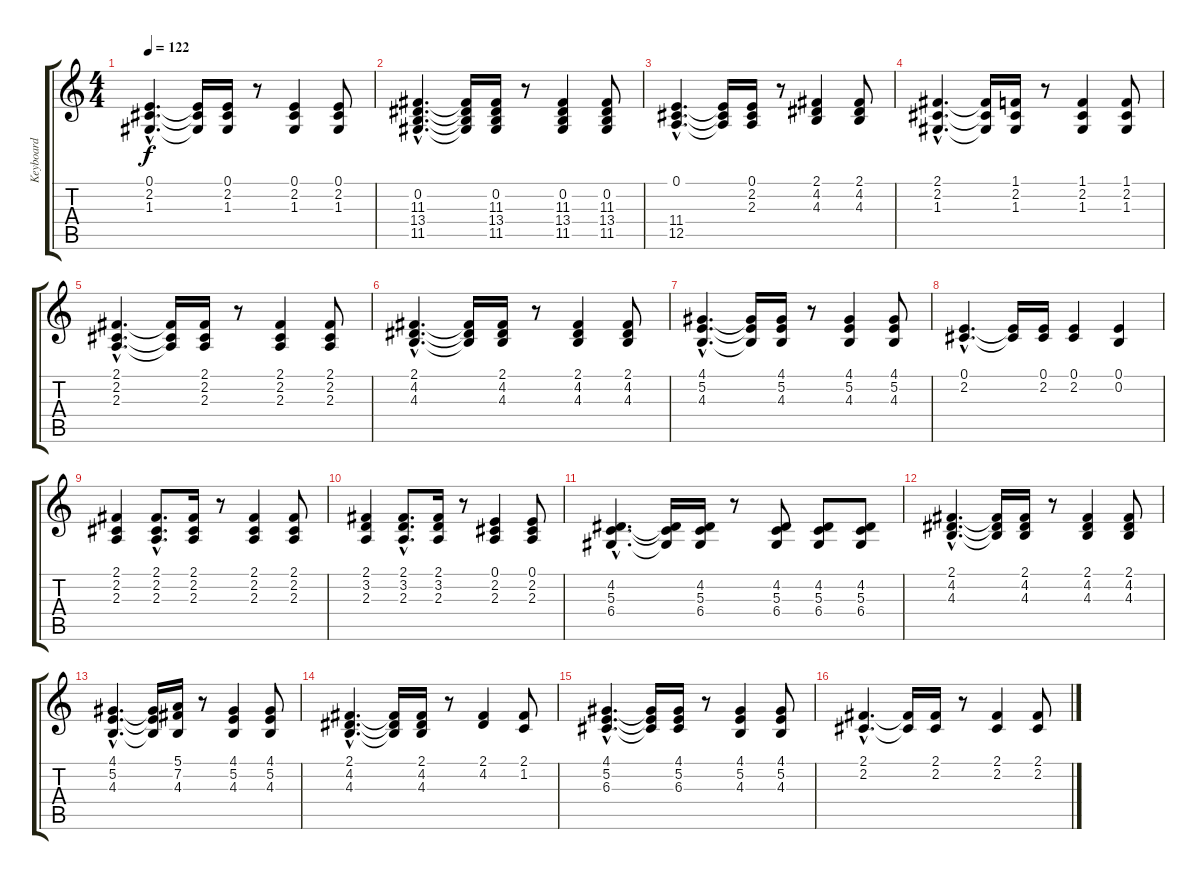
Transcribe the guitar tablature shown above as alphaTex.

\track ("Keyboard" "Keyboard") {instrument electricgrandpiano}
\staff {score tabs}
\tuning (E4 B3 G3 D3 A2 E2) {hide}
\ts (4 4)
\tempo 122
\clef g2
\ks c
(0.1{hac} 2.2{hac} 1.3{hac}).4{d dy f} (0.1{t} 2.2{t} 1.3{t}).16 (0.1 2.2 1.3).16 r.8 (0.1 2.2 1.3).4 (0.1 2.2 1.3).8 |
(0.2{hac} 11.3{hac} 13.4{hac} 11.5{hac}).4{d} (0.2{t} 11.3{t} 13.4{t} 11.5{t}).16 (0.2 11.3 13.4 11.5).16 r.8 (0.2 11.3 13.4 11.5).4 (0.2 11.3 13.4 11.5).8 |
(0.1{hac} 11.4{hac} 12.5{hac}).4{d} (0.1{t} 11.4{t} 12.5{t}).16 (0.1 2.2 2.3).16 r.8 (2.1 4.2 4.3).4 (2.1 4.2 4.3).8 |
(2.1{hac} 2.2{hac} 1.3{hac}).4{d} (2.1{t} 2.2{t} 1.3{t}).16 (1.1 2.2 1.3).16 r.8 (1.1 2.2 1.3).4 (1.1 2.2 1.3).8 |
(2.1{hac} 2.2{hac} 2.3{hac}).4{d} (2.1{t} 2.2{t} 2.3{t}).16 (2.1 2.2 2.3).16 r.8 (2.1 2.2 2.3).4 (2.1 2.2 2.3).8 |
(2.1{hac} 4.2{hac} 4.3{hac}).4{d} (2.1{t} 4.2{t} 4.3{t}).16 (2.1 4.2 4.3).16 r.8 (2.1 4.2 4.3).4 (2.1 4.2 4.3).8 |
(4.1{hac} 5.2{hac} 4.3{hac}).4{d} (4.1{t} 5.2{t} 4.3{t}).16 (4.1 5.2 4.3).16 r.8 (4.1 5.2 4.3).4 (4.1 5.2 4.3).8 |
(0.1{hac} 2.2{hac}).4{d} (0.1{t} 2.2{t}).16 (0.1 2.2).16 (0.1 2.2).4 (0.1 0.2).4 |
(2.1 2.2 2.3).4 (2.1{hac} 2.2{hac} 2.3{hac}).8{d} (2.1 2.2 2.3).16 r.8 (2.1 2.2 2.3).4 (2.1 2.2 2.3).8 |
(2.1 3.2 2.3).4 (2.1{hac} 3.2{hac} 2.3{hac}).8{d} (2.1 3.2 2.3).16 r.8 (0.1 2.2 2.3).4 (0.1 2.2 2.3).8 |
(4.2{hac} 5.3{hac} 6.4{hac}).4{d} (4.2{t} 5.3{t} 6.4{t}).16 (4.2 5.3 6.4).16 r.8 (4.2 5.3 6.4).8 (4.2 5.3 6.4).8 (4.2 5.3 6.4).8 |
(2.1{hac} 4.2{hac} 4.3{hac}).4{d} (2.1{t} 4.2{t} 4.3{t}).16 (2.1 4.2 4.3).16 r.8 (2.1 4.2 4.3).4 (2.1 4.2 4.3).8 |
(4.1{hac} 5.2{hac} 4.3{hac}).4{d} (4.1{t} 5.2{t} 4.3{t}).16 (5.1 7.2 4.3).16 r.8 (4.1 5.2 4.3).4 (4.1 5.2 4.3).8 |
(2.1{hac} 4.2{hac} 4.3{hac}).4{d} (2.1{t} 4.2{t} 4.3{t}).16 (2.1 4.2 4.3).16 r.8 (2.1 4.2).4 (2.1 1.2).8 |
(4.1{hac} 5.2{hac} 6.3{hac}).4{d} (4.1{t} 5.2{t} 6.3{t}).16 (4.1 5.2 6.3).16 r.8 (4.1 5.2 4.3).4 (4.1 5.2 4.3).8 |
(2.1{hac} 2.2{hac}).4{d} (2.1{t} 2.2{t}).16 (2.1 2.2).16 r.8 (2.1 2.2).4 (2.1 2.2).8
